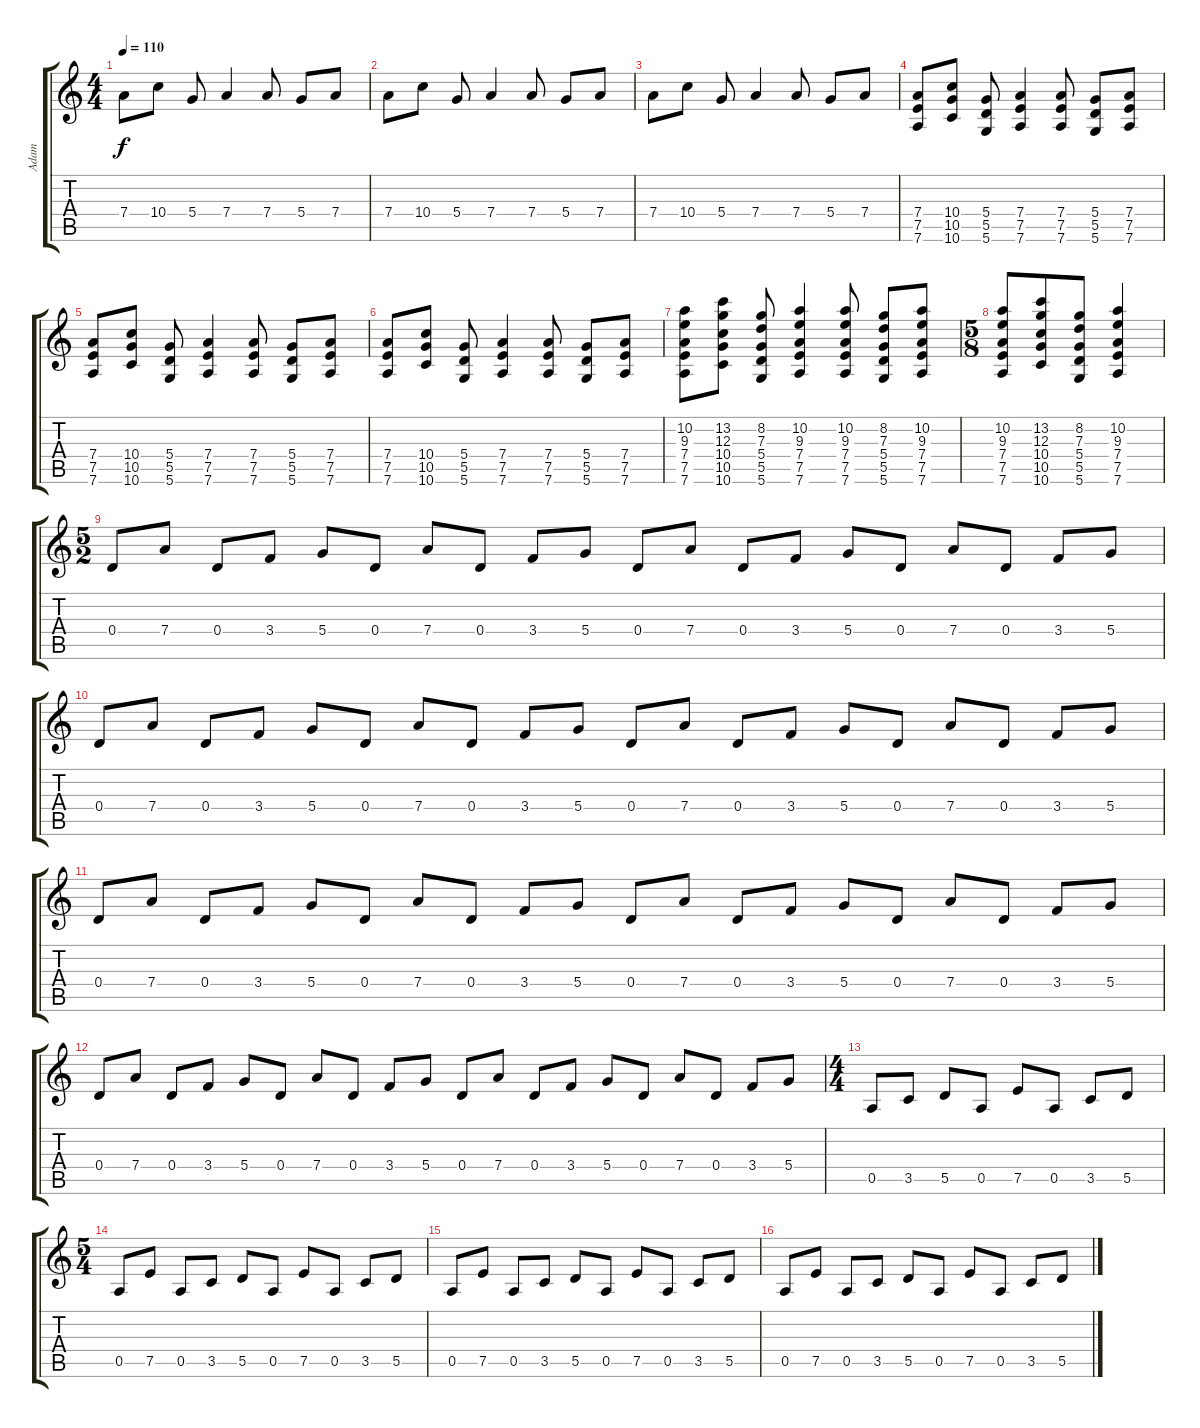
\track ("Adam" "Adam") {instrument overdrivenguitar}
\staff {score tabs}
\tuning (E4 B3 G3 D3 A2 D2) {hide}
\ts (4 4)
\tempo 110
\clef g2
\ks c
7.4.8{dy f} 10.4.8 5.4.8 7.4.4 7.4.8 5.4.8 7.4.8 |
7.4.8 10.4.8 5.4.8 7.4.4 7.4.8 5.4.8 7.4.8 |
7.4.8 10.4.8 5.4.8 7.4.4 7.4.8 5.4.8 7.4.8 |
(7.4 7.5 7.6).8 (10.4 10.5 10.6).8 (5.4 5.5 5.6).8 (7.4 7.5 7.6).4 (7.4 7.5 7.6).8 (5.4 5.5 5.6).8 (7.4 7.5 7.6).8 |
(7.4 7.5 7.6).8 (10.4 10.5 10.6).8 (5.4 5.5 5.6).8 (7.4 7.5 7.6).4 (7.4 7.5 7.6).8 (5.4 5.5 5.6).8 (7.4 7.5 7.6).8 |
(7.4 7.5 7.6).8 (10.4 10.5 10.6).8 (5.4 5.5 5.6).8 (7.4 7.5 7.6).4 (7.4 7.5 7.6).8 (5.4 5.5 5.6).8 (7.4 7.5 7.6).8 |
(10.2 9.3 7.4 7.5 7.6).8 (13.2 12.3 10.4 10.5 10.6).8 (8.2 7.3 5.4 5.5 5.6).8 (10.2 9.3 7.4 7.5 7.6).4 (10.2 9.3 7.4 7.5 7.6).8 (8.2 7.3 5.4 5.5 5.6).8 (10.2 9.3 7.4 7.5 7.6).8 |
\ts (5 8)
(10.2 9.3 7.4 7.5 7.6).8 (13.2 12.3 10.4 10.5 10.6).8 (8.2 7.3 5.4 5.5 5.6).8 (10.2 9.3 7.4 7.5 7.6).4 |
\ts (5 2)
0.4.8 7.4.8 0.4.8 3.4.8 5.4.8 0.4.8 7.4.8 0.4.8 3.4.8 5.4.8 0.4.8 7.4.8 0.4.8 3.4.8 5.4.8 0.4.8 7.4.8 0.4.8 3.4.8 5.4.8 |
0.4.8 7.4.8 0.4.8 3.4.8 5.4.8 0.4.8 7.4.8 0.4.8 3.4.8 5.4.8 0.4.8 7.4.8 0.4.8 3.4.8 5.4.8 0.4.8 7.4.8 0.4.8 3.4.8 5.4.8 |
0.4.8 7.4.8 0.4.8 3.4.8 5.4.8 0.4.8 7.4.8 0.4.8 3.4.8 5.4.8 0.4.8 7.4.8 0.4.8 3.4.8 5.4.8 0.4.8 7.4.8 0.4.8 3.4.8 5.4.8 |
0.4.8 7.4.8 0.4.8 3.4.8 5.4.8 0.4.8 7.4.8 0.4.8 3.4.8 5.4.8 0.4.8 7.4.8 0.4.8 3.4.8 5.4.8 0.4.8 7.4.8 0.4.8 3.4.8 5.4.8 |
\ts (4 4)
0.5.8 3.5.8 5.5.8 0.5.8 7.5.8 0.5.8 3.5.8 5.5.8 |
\ts (5 4)
0.5.8 7.5.8 0.5.8 3.5.8 5.5.8 0.5.8 7.5.8 0.5.8 3.5.8 5.5.8 |
0.5.8 7.5.8 0.5.8 3.5.8 5.5.8 0.5.8 7.5.8 0.5.8 3.5.8 5.5.8 |
0.5.8 7.5.8 0.5.8 3.5.8 5.5.8 0.5.8 7.5.8 0.5.8 3.5.8 5.5.8
